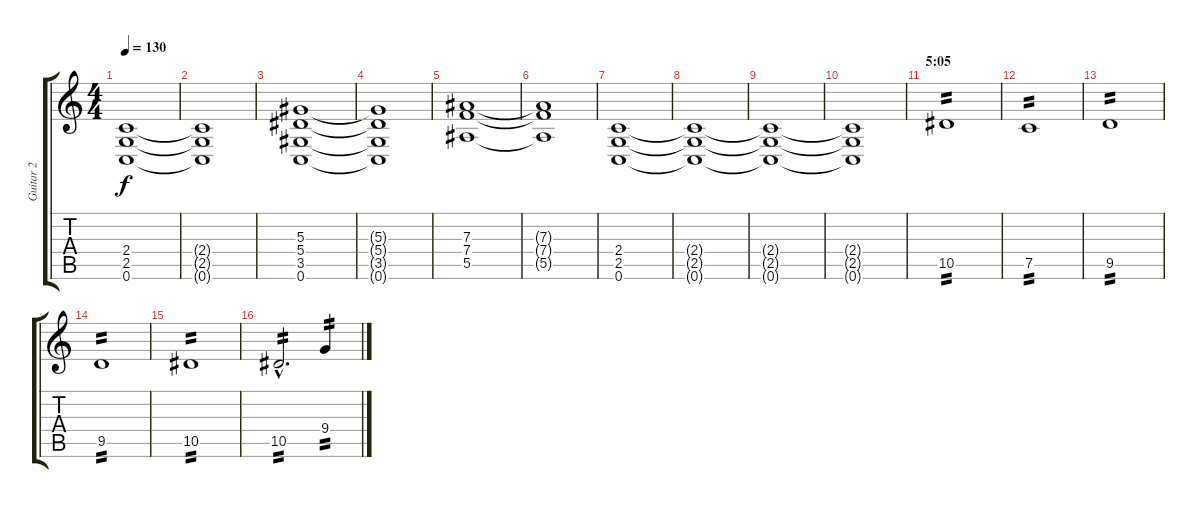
\track ("Guitar 2" "Guitar 2") {instrument distortionguitar}
\staff {score tabs}
\tuning (C4 G3 Eb3 Bb2 F2 C2) {hide}
\ts (4 4)
\tempo 130
\clef g2
\ks c
(2.4{t} 2.5{t} 0.6{t}).1{dy f} |
(2.4{t} 2.5{t} 0.6{t}).1 |
(5.3 5.4 3.5 0.6).1 |
(5.3{t} 5.4{t} 3.5{t} 0.6{t}).1 |
(7.3 7.4 5.5).1 |
(7.3{t} 7.4{t} 5.5{t}).1 |
(2.4 2.5 0.6).1 |
(2.4{t} 2.5{t} 0.6{t}).1 |
(2.4{t} 2.5{t} 0.6{t}).1 |
(2.4{t} 2.5{t} 0.6{t}).1 |
\section ("" "5:05")
10.5.1{tp 2 instrument overdrivenguitar} |
7.5.1{tp 2} |
9.5.1{tp 2} |
9.5.1{tp 2} |
10.5.1{tp 2} |
10.5{hac}.2{d tp 2} 9.4.4{tp 2}
